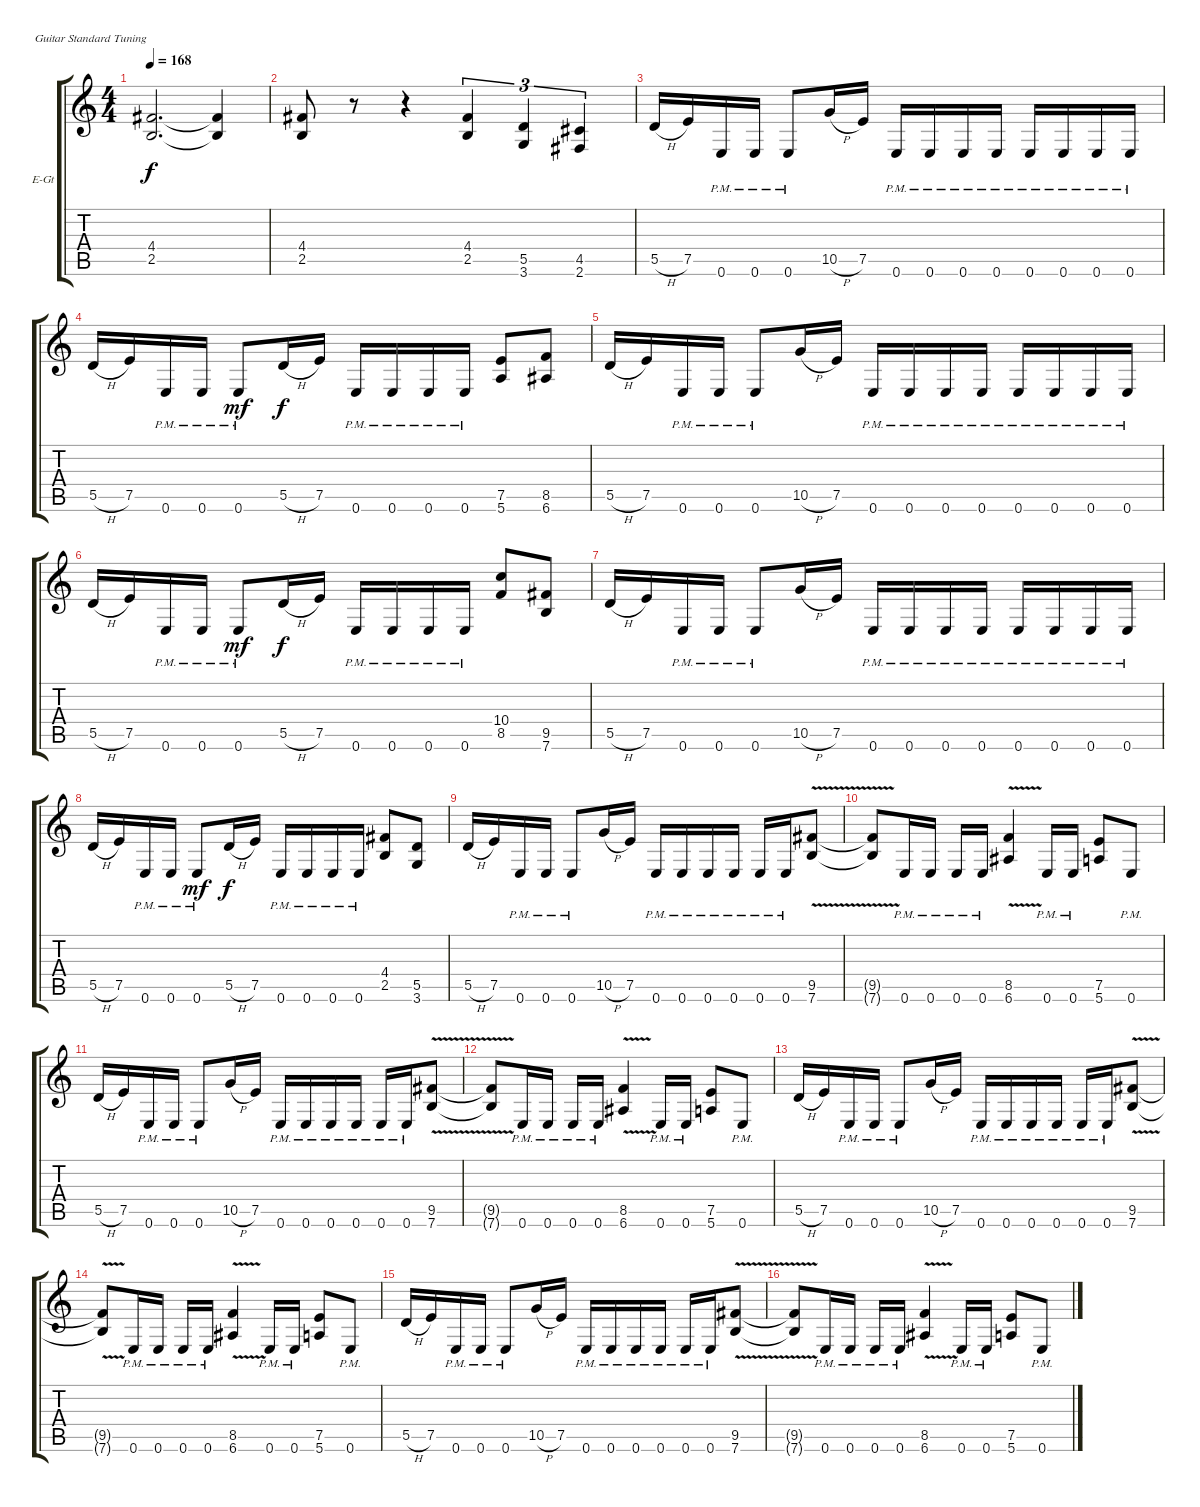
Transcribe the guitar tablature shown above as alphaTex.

\bracketExtendMode groupsimilarinstruments
\firstSystemTrackNameOrientation horizontal
\otherSystemsTrackNameOrientation horizontal
\track ("M. Friedman" "E-Gt") {instrument distortionguitar}
\staff {score tabs}
\tuning (E4 B3 G3 D3 A2 E2)
\ts (4 4)
\tempo 168
\clef g2
\ks c
(4.4 2.5).2{d dy f} (4.4{t} 2.5{t}).4 |
(4.4 2.5).8 r.8 r.4 (4.4 2.5).4{tu (3 2)} (5.5 3.6).4{tu (3 2)} (4.5 2.6).4{tu (3 2)} |
5.5{h}.16 7.5.16 0.6{pm}.16 0.6{pm}.16 0.6{pm}.8 10.5{h}.16 7.5.16 0.6{pm}.16 0.6{pm}.16 0.6{pm}.16 0.6{pm}.16 0.6{pm}.16 0.6{pm}.16 0.6{pm}.16 0.6{pm}.16 |
5.5{h}.16 7.5.16 0.6{pm}.16 0.6{pm}.16 0.6{pm}.8{dy mf} 5.5{h}.16{dy f} 7.5.16 0.6{pm}.16 0.6{pm}.16 0.6{pm}.16 0.6{pm}.16 (7.5 5.6).8 (8.5 6.6).8 |
5.5{h}.16 7.5.16 0.6{pm}.16 0.6{pm}.16 0.6{pm}.8 10.5{h}.16 7.5.16 0.6{pm}.16 0.6{pm}.16 0.6{pm}.16 0.6{pm}.16 0.6{pm}.16 0.6{pm}.16 0.6{pm}.16 0.6{pm}.16 |
5.5{h}.16 7.5.16 0.6{pm}.16 0.6{pm}.16 0.6{pm}.8{dy mf} 5.5{h}.16{dy f} 7.5.16 0.6{pm}.16 0.6{pm}.16 0.6{pm}.16 0.6{pm}.16 (10.4 8.5).8 (9.5 7.6).8 |
5.5{h}.16 7.5.16 0.6{pm}.16 0.6{pm}.16 0.6{pm}.8 10.5{h}.16 7.5.16 0.6{pm}.16 0.6{pm}.16 0.6{pm}.16 0.6{pm}.16 0.6{pm}.16 0.6{pm}.16 0.6{pm}.16 0.6{pm}.16 |
5.5{h}.16 7.5.16 0.6{pm}.16 0.6{pm}.16 0.6{pm}.8{dy mf} 5.5{h}.16{dy f} 7.5.16 0.6{pm}.16 0.6{pm}.16 0.6{pm}.16 0.6{pm}.16 (4.4 2.5).8 (5.5 3.6).8 |
5.5{h}.16 7.5.16 0.6{pm}.16 0.6{pm}.16 0.6{pm}.8 10.5{h}.16 7.5.16 0.6{pm}.16 0.6{pm}.16 0.6{pm}.16 0.6{pm}.16 0.6{pm}.16 0.6{pm}.16 (9.5 7.6{v}).8 |
(9.5{t} 7.6{v t}).8 0.6{pm}.16 0.6{pm}.16 0.6{pm}.16 0.6{pm}.16 (8.5 6.6{v}).4 0.6{pm}.16 0.6{pm}.16 (7.5 5.6).8 0.6{pm}.8 |
5.5{h}.16 7.5.16 0.6{pm}.16 0.6{pm}.16 0.6{pm}.8 10.5{h}.16 7.5.16 0.6{pm}.16 0.6{pm}.16 0.6{pm}.16 0.6{pm}.16 0.6{pm}.16 0.6{pm}.16 (9.5 7.6{v}).8 |
(9.5{t} 7.6{v t}).8 0.6{pm}.16 0.6{pm}.16 0.6{pm}.16 0.6{pm}.16 (8.5 6.6{v}).4 0.6{pm}.16 0.6{pm}.16 (7.5 5.6).8 0.6{pm}.8 |
5.5{h}.16 7.5.16 0.6{pm}.16 0.6{pm}.16 0.6{pm}.8 10.5{h}.16 7.5.16 0.6{pm}.16 0.6{pm}.16 0.6{pm}.16 0.6{pm}.16 0.6{pm}.16 0.6{pm}.16 (9.5 7.6{v}).8 |
(9.5{t} 7.6{v t}).8 0.6{pm}.16 0.6{pm}.16 0.6{pm}.16 0.6{pm}.16 (8.5 6.6{v}).4 0.6{pm}.16 0.6{pm}.16 (7.5 5.6).8 0.6{pm}.8 |
5.5{h}.16 7.5.16 0.6{pm}.16 0.6{pm}.16 0.6{pm}.8 10.5{h}.16 7.5.16 0.6{pm}.16 0.6{pm}.16 0.6{pm}.16 0.6{pm}.16 0.6{pm}.16 0.6{pm}.16 (9.5 7.6{v}).8 |
(9.5{t} 7.6{v t}).8 0.6{pm}.16 0.6{pm}.16 0.6{pm}.16 0.6{pm}.16 (8.5 6.6{v}).4 0.6{pm}.16 0.6{pm}.16 (7.5 5.6).8 0.6{pm}.8
